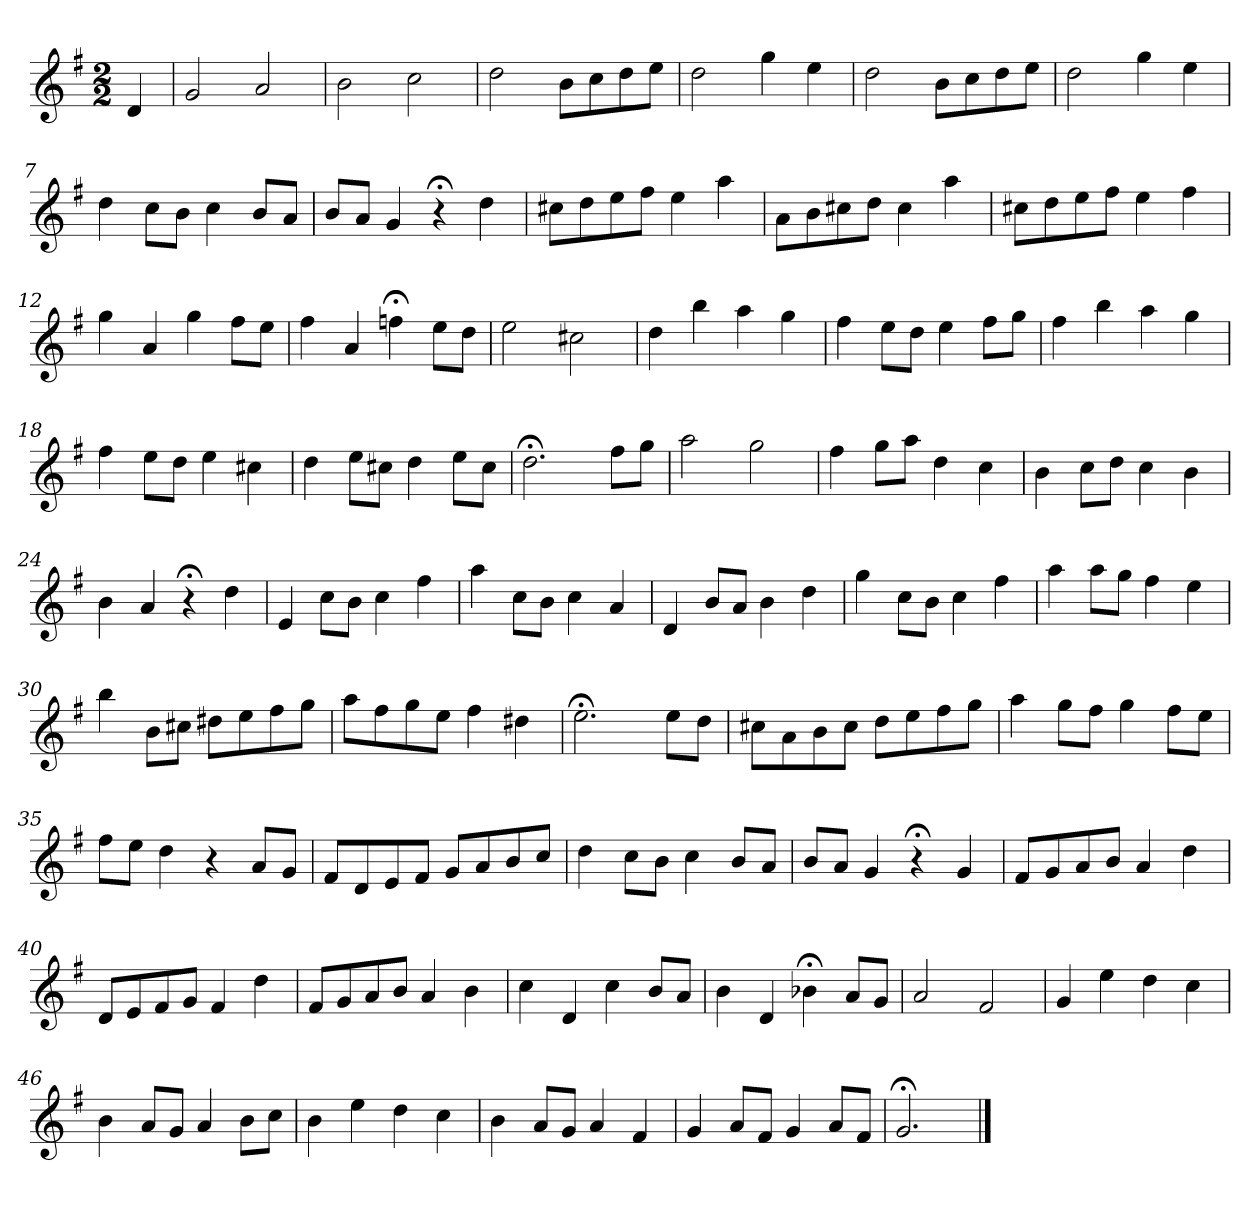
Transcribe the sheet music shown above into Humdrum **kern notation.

**kern
*part1
*staff1
*k[f#]
*G:
*M2/2
*MM120
=
4d
=1
2g
2a
=2
2b
2cc
=3
2dd
8bL
8cc
8dd
8eeJ
=4
2dd
4gg
4ee
=5
2dd
8bL
8cc
8dd
8eeJ
=6
2dd
4gg
4ee
=7
4dd
8ccL
8bJ
4cc
8bL
8aJ
=8
8bL
8aJ
4g
4r;<
4dd
=9
8cc#XL
8dd
8ee
8ff#J
4ee
4aa
=10
8aL
8b
8cc#X
8ddJ
4cc#
4aa
=11
8cc#XL
8dd
8ee
8ff#J
4ee
4ff#
=12
4gg
4a
4gg
8ff#L
8eeJ
=13
4ff#
4a
4ffn;<
8eeL
8ddJ
=14
2ee
2cc#X
=15
4dd
4bb
4aa
4gg
=16
4ff#
8eeL
8ddJ
4ee
8ff#L
8ggJ
=17
4ff#
4bb
4aa
4gg
=18
4ff#
8eeL
8ddJ
4ee
4cc#X
=19
4dd
8eeL
8cc#XJ
4dd
8eeL
8cc#J
=20
2.dd;<
8ff#L
8ggJ
=21
2aa
2gg
=22
4ff#
8ggL
8aaJ
4dd
4cc
=23
4b
8ccL
8ddJ
4cc
4b
=24
4b
4a
4r;<
4dd
=25
4e
8ccL
8bJ
4cc
4ff#
=26
4aa
8ccL
8bJ
4cc
4a
=27
4d
8bL
8aJ
4b
4dd
=28
4gg
8ccL
8bJ
4cc
4ff#
=29
4aa
8aaL
8ggJ
4ff#
4ee
=30
4bb
8bL
8cc#XJ
8dd#XL
8ee
8ff#
8ggJ
=31
8aaL
8ff#
8gg
8eeJ
4ff#
4dd#X
=32
2.ee;<
8eeL
8ddJ
=33
8cc#XL
8a
8b
8cc#J
8ddL
8ee
8ff#
8ggJ
=34
4aa
8ggL
8ff#J
4gg
8ff#L
8eeJ
=35
8ff#L
8eeJ
4dd
4r
8aL
8gJ
=36
8f#L
8d
8e
8f#J
8gL
8a
8b
8ccJ
=37
4dd
8ccL
8bJ
4cc
8bL
8aJ
=38
8bL
8aJ
4g
4r;<
4g
=39
8f#L
8g
8a
8bJ
4a
4dd
=40
8dL
8e
8f#
8gJ
4f#
4dd
=41
8f#L
8g
8a
8bJ
4a
4b
=42
4cc
4d
4cc
8bL
8aJ
=43
4b
4d
4b-X;<
8aL
8gJ
=44
2a
2f#
=45
4g
4ee
4dd
4cc
=46
4b
8aL
8gJ
4a
8bL
8ccJ
=47
4b
4ee
4dd
4cc
=48
4b
8aL
8gJ
4a
4f#
=49
4g
8aL
8f#J
4g
8aL
8f#J
=50
2.g;<
==
*-
